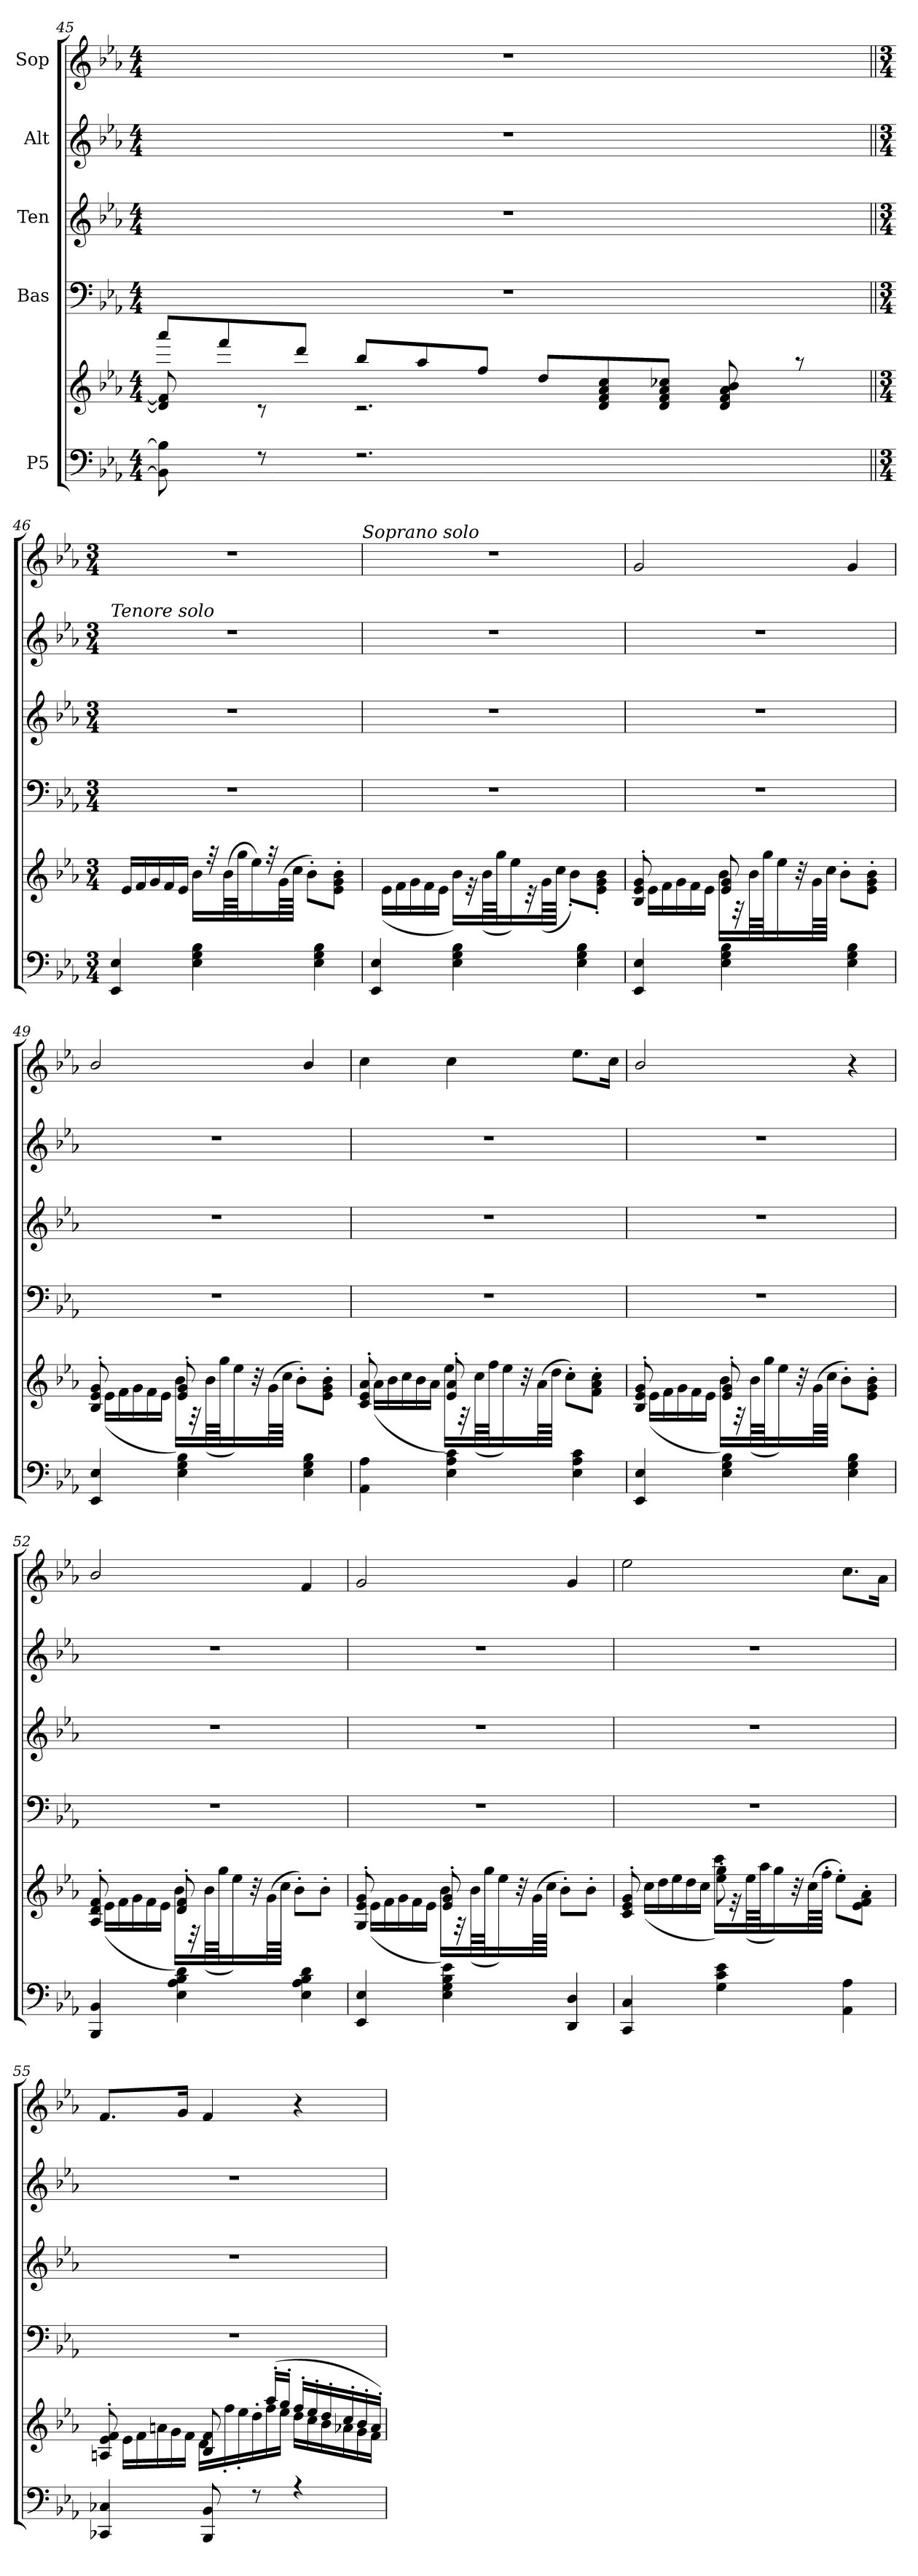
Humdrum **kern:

**kern	**kern	**kern	**kern	**kern	**kern
*part5	*part5	*part4	*part3	*part2	*part1
*staff6	*staff5	*staff4	*staff3	*staff2	*staff1
*I"P5	*	*I"Bas	*I"Ten	*I"Alt	*I"Sop
*clefF4	*clefG2	*clefF4	*clefG2	*clefG2	*clefG2
*k[b-e-a-]	*k[b-e-a-]	*k[b-e-a-]	*k[b-e-a-]	*k[b-e-a-]	*k[b-e-a-]
*E-:	*E-:	*E-:	*E-:	*E-:	*E-:
*M4/4	*M4/4	*M4/4	*M4/4	*M4/4	*M4/4
=45	=45	=45	=45	=45	=45
*^	*	*	*	*	*
*	*	*Xtuplet	*	*	*	*
*	*	*^	*	*	*	*
8BB-\] 8B-\]	1ryy	12aaa-/L	8d/] 8f/]	1r	1r	1r	1r
.	.	12fff/	.	.	.	.	.
8r	.	.	8rc	.	.	.	.
.	.	12ddd/J	.	.	.	.	.
2.r	.	12bb-/L	2.rc	.	.	.	.
.	.	12aa-/	.	.	.	.	.
.	.	12ff/J	.	.	.	.	.
.	.	12dd/L	.	.	.	.	.
.	.	12d/ 12f/ 12a-/ 12cc/	.	.	.	.	.
.	.	12d/ 12f/ 12a-/ 12cc-X/J	.	.	.	.	.
.	.	8d/ 8f/ 8a-/ 8b-/	.	.	.	.	.
.	.	8raa	.	.	.	.	.
!!LO:LB:g=z
=46||	=46||	=46||	=46||	=46||	=46||	=46||	=46||
*M3/4	*	*M3/4	*	*M3/4	*M3/4	*M3/4	*M3/4
!	!	!	!	!	!	!LO:TX:a:i:t=Tenore solo	!
!	!	!	!	!	!LO:N:vis=1	!	!LO:N:vis=1
4EE-/ 4E-/	2.ryy	24ryy	2.ryy	2.r	2.r	2.r	2.r
.	.	24e-/LL	.	.	.	.	.
.	.	24f/	.	.	.	.	.
.	.	24g/	.	.	.	.	.
.	.	24f/	.	.	.	.	.
.	.	24e-/JJ	.	.	.	.	.
4E-\ 4G\ 4B-\	.	24b-\KL	.	.	.	.	.
.	.	32r	.	.	.	.	.
.	.	(>64b-\LLL	.	.	.	.	.
.	.	64gg\JJ	.	.	.	.	.
.	.	16ee-\J)	.	.	.	.	.
.	.	32r	.	.	.	.	.
.	.	(>64g\LLL	.	.	.	.	.
.	.	64cc\JJJJ	.	.	.	.	.
.	.	8b-'<\L)	.	.	.	.	.
4E-\ 4G\ 4B-\	.	.	.	.	.	.	.
.	.	8e-\'> 8g\'> 8b-\'>J	.	.	.	.	.
.	.	48ryy	.	.	.	.	.
!	!	!	!	!	!	!	!LO:TX:a:i:t=Soprano solo
=47	=47	=47	=47	=47	=47	=47	=47
!	!	!	!	!	!LO:N:vis=1	!	!LO:N:vis=1
4EE-/ 4E-/	2.ryy	2.ryy	24ryy	2.r	2.r	2.r	2.r
.	.	.	(>24e-\LL	.	.	.	.
.	.	.	24f\	.	.	.	.
.	.	.	24g\	.	.	.	.
.	.	.	24f\	.	.	.	.
.	.	.	24e-\JJ	.	.	.	.
4E-\ 4G\ 4B-\	.	.	24b-\KL)	.	.	.	.
.	.	.	32r	.	.	.	.
.	.	.	(>64b-\LLL	.	.	.	.
.	.	.	64gg\JJ	.	.	.	.
.	.	.	16ee-\J)	.	.	.	.
.	.	.	32r	.	.	.	.
.	.	.	(>64g\LLL	.	.	.	.
.	.	.	64cc\JJJJ	.	.	.	.
.	.	.	8b-'<\L)	.	.	.	.
4E-\ 4G\ 4B-\	.	.	.	.	.	.	.
.	.	.	8e-\'> 8g\'> 8b-\'>J	.	.	.	.
.	.	.	48ryy	.	.	.	.
=48	=48	=48	=48	=48	=48	=48	=48
!	!	!	!	!	!LO:N:vis=1	!	!
4EE-/ 4E-/	2.ryy	8B-/'> 8e-/'> 8g/'>	24ryy	2.r	2.r	2.r	2g/
.	.	.	24e-\LL	.	.	.	.
.	.	.	24f\	.	.	.	.
.	.	8ryy	24g\	.	.	.	.
.	.	.	24f\	.	.	.	.
.	.	.	24e-\JJ	.	.	.	.
4E-\ 4G\ 4B-\	.	8e-/ 8g/	24b-\KL	.	.	.	.
.	.	.	32r	.	.	.	.
.	.	.	64b-\LLL	.	.	.	.
.	.	.	64gg\JJ	.	.	.	.
.	.	.	16ee-\J	.	.	.	.
.	.	4.ryy	.	.	.	.	.
.	.	.	32r	.	.	.	.
.	.	.	64g\LLL	.	.	.	.
.	.	.	64cc\JJJJ	.	.	.	.
.	.	.	8b-'<\L	.	.	.	.
4E-\ 4G\ 4B-\	.	.	.	.	.	.	4g/
.	.	.	8e-\'< 8g\'< 8b-\'<J	.	.	.	.
.	.	.	48ryy	.	.	.	.
!!LO:PB:g=z
=49	=49	=49	=49	=49	=49	=49	=49
!	!	!	!	!	!LO:N:vis=1	!	!
4EE-/ 4E-/	2.ryy	8B-/'> 8e-/'> 8g/'>	24ryy	2.r	2.r	2.r	2b-/
.	.	.	(>24e-\LL	.	.	.	.
.	.	.	24f\	.	.	.	.
.	.	8ryy	24g\	.	.	.	.
.	.	.	24f\	.	.	.	.
.	.	.	24e-\JJ	.	.	.	.
4E-\ 4G\ 4B-\	.	8e-/'< 8g/'<	24b-\KL)	.	.	.	.
.	.	.	32r	.	.	.	.
.	.	.	(>64b-\LLL	.	.	.	.
.	.	.	64gg\JJ	.	.	.	.
.	.	.	16ee-\J)	.	.	.	.
.	.	4.ryy	.	.	.	.	.
.	.	.	32r	.	.	.	.
.	.	.	(>64g\LLL	.	.	.	.
.	.	.	64cc\JJJJ	.	.	.	.
.	.	.	8b-'<\L)	.	.	.	.
4E-\ 4G\ 4B-\	.	.	.	.	.	.	4b-/
.	.	.	8e-\'< 8g\'< 8b-\'<J	.	.	.	.
.	.	.	48ryy	.	.	.	.
=50	=50	=50	=50	=50	=50	=50	=50
!	!	!	!	!	!LO:N:vis=1	!	!
4AA-\ 4A-\	2.ryy	8c/'> 8e-/'> 8a-/'>	24ryy	2.r	2.r	2.r	4cc\
.	.	.	(>24a-\LL	.	.	.	.
.	.	.	24b-\	.	.	.	.
.	.	8ryy	24cc\	.	.	.	.
.	.	.	24b-\	.	.	.	.
.	.	.	24a-\JJ	.	.	.	.
4E-\ 4A-\ 4c\	.	8e-/'> 8a-/'>	24ee-\KL)	.	.	.	4cc\
.	.	.	32r	.	.	.	.
.	.	.	(>64cc\LLL	.	.	.	.
.	.	.	64ff\JJ	.	.	.	.
.	.	.	16ee-\J)	.	.	.	.
.	.	4.ryy	.	.	.	.	.
.	.	.	32r	.	.	.	.
.	.	.	(>64a-\LLL	.	.	.	.
.	.	.	64dd\JJJJ	.	.	.	.
.	.	.	8cc'<\L)	.	.	.	.
4E-\ 4A-\ 4c\	.	.	.	.	.	.	8.ee-\L
.	.	.	8f\'< 8a-\'< 8cc\'<J	.	.	.	.
.	.	.	.	.	.	.	16cc\Jk
.	.	.	48ryy	.	.	.	.
=51	=51	=51	=51	=51	=51	=51	=51
!	!	!	!	!	!LO:N:vis=1	!	!
4EE-/ 4E-/	2.ryy	8B-/'> 8e-/'> 8g/'>	24ryy	2.r	2.r	2.r	2b-/
.	.	.	(>24e-\LL	.	.	.	.
.	.	.	24f\	.	.	.	.
.	.	8ryy	24g\	.	.	.	.
.	.	.	24f\	.	.	.	.
.	.	.	24e-\JJ	.	.	.	.
4E-\ 4G\ 4B-\	.	8e-/'< 8g/'<	24b-\KL)	.	.	.	.
.	.	.	32r	.	.	.	.
.	.	.	(>64b-\LLL	.	.	.	.
.	.	.	64gg\JJ	.	.	.	.
.	.	.	16ee-\J)	.	.	.	.
.	.	4.ryy	.	.	.	.	.
.	.	.	32r	.	.	.	.
.	.	.	(>64g\LLL	.	.	.	.
.	.	.	64cc\JJJJ	.	.	.	.
.	.	.	8b-'<\L)	.	.	.	.
4E-\ 4G\ 4B-\	.	.	.	.	.	.	4r
.	.	.	8e-\'< 8g\'< 8b-\'<J	.	.	.	.
.	.	.	48ryy	.	.	.	.
!!LO:LB:g=z
=52	=52	=52	=52	=52	=52	=52	=52
!	!	!	!	!	!LO:N:vis=1	!	!
4BBB-/ 4BB-/	2.ryy	8A-/'> 8d/'> 8f/'>	24ryy	2.r	2.r	2.r	2b-/
.	.	.	(>24e-\LL	.	.	.	.
.	.	.	24f\	.	.	.	.
.	.	8ryy	24g\	.	.	.	.
.	.	.	24f\	.	.	.	.
.	.	.	24e-\JJ	.	.	.	.
4E-\ 4A-\ 4B-\ 4d\	.	8d/'< 8f/'<	24b-\KL)	.	.	.	.
.	.	.	32r	.	.	.	.
.	.	.	(>64b-\LLL	.	.	.	.
.	.	.	64gg\JJ	.	.	.	.
.	.	.	16ee-\J)	.	.	.	.
.	.	4.ryy	.	.	.	.	.
.	.	.	32r	.	.	.	.
.	.	.	(>64g\LLL	.	.	.	.
.	.	.	64cc\JJJJ	.	.	.	.
.	.	.	8b-'<\L)	.	.	.	.
4E-\ 4A-\ 4B-\ 4d\	.	.	.	.	.	.	4f/
.	.	.	8b-'<\J	.	.	.	.
.	.	.	48ryy	.	.	.	.
=53	=53	=53	=53	=53	=53	=53	=53
!	!	!	!	!	!LO:N:vis=1	!	!
4EE-/ 4E-/	2.ryy	8G/'> 8e-/'> 8g/'>	24ryy	2.r	2.r	2.r	2g/
.	.	.	(>24e-\LL	.	.	.	.
.	.	.	24f\	.	.	.	.
.	.	8ryy	24g\	.	.	.	.
.	.	.	24f\	.	.	.	.
.	.	.	24e-\JJ	.	.	.	.
4E-\ 4G\ 4B-\ 4e-\	.	8e-/'< 8g/'<	24b-\KL)	.	.	.	.
.	.	.	32r	.	.	.	.
.	.	.	(>64b-\LLL	.	.	.	.
.	.	.	64gg\JJ	.	.	.	.
.	.	.	16ee-\J)	.	.	.	.
.	.	4.ryy	.	.	.	.	.
.	.	.	32r	.	.	.	.
.	.	.	(>64g\LLL	.	.	.	.
.	.	.	64cc\JJJJ	.	.	.	.
.	.	.	8b-'<\L)	.	.	.	.
4DD/ 4D/	.	.	.	.	.	.	4g/
.	.	.	8b-'<\J	.	.	.	.
.	.	.	48ryy	.	.	.	.
=54	=54	=54	=54	=54	=54	=54	=54
!	!	!	!	!	!LO:N:vis=1	!	!
4CC/ 4C/	2.ryy	8c/'> 8e-/'> 8g/'>	24ryy	2.r	2.r	2.r	2ee-\
.	.	.	(>24cc\LL	.	.	.	.
.	.	.	24dd\	.	.	.	.
.	.	8ryy	24ee-\	.	.	.	.
.	.	.	24dd\	.	.	.	.
.	.	.	24cc\JJ	.	.	.	.
4G\ 4c\ 4e-\	.	8ee-\'< 8gg\'<	24ccc\KL)	.	.	.	.
.	.	.	32r	.	.	.	.
.	.	.	(>64ee-\LLL	.	.	.	.
.	.	.	64aa-\JJ	.	.	.	.
.	.	.	16gg\J)	.	.	.	.
.	.	4.ryy	.	.	.	.	.
.	.	.	32r	.	.	.	.
.	.	.	(>64cc\LLL	.	.	.	.
.	.	.	64ff'<\JJJJ	.	.	.	.
.	.	.	8ee-'<\L)	.	.	.	.
4AA-\ 4A-\	.	.	.	.	.	.	8.cc\L
.	.	.	8e-\'< 8f\'< 8a-\'<J	.	.	.	.
.	.	.	.	.	.	.	16a-\Jk
.	.	.	48ryy	.	.	.	.
!!LO:PB:g=z
=55	=55	=55	=55	=55	=55	=55	=55
!	!	!	!	!	!LO:N:vis=1	!	!
4CC-X/ 4C-X/	2.ryy	8An/'> 8e-/'> 8f/'>	24ryy	2.r	2.r	2.r	8.f/L
.	.	.	24e-\LL	.	.	.	.
.	.	.	24f\	.	.	.	.
.	.	8ryy	24an\	.	.	.	.
.	.	.	24g\	.	.	.	.
.	.	.	.	.	.	.	16g/Jk
.	.	.	24f\JJ	.	.	.	.
8BBB-/ 8BB-/	.	8B-/ 8f/	24d\LL	.	.	.	4f/
.	.	.	24ff'<\	.	.	.	.
.	.	.	24ee-'<\	.	.	.	.
8r	.	24ryy	24dd'<\	.	.	.	.
.	.	(>24aa-'</LL	24ff\	.	.	.	.
.	.	24gg'</JJ	24ee-\JJ	.	.	.	.
4r	.	24ff'</LL	24dd\LL	.	.	.	4r
.	.	24ee-'</	24cc\	.	.	.	.
.	.	24dd'</	24b-\	.	.	.	.
.	.	24cc'</	24a-X\	.	.	.	.
.	.	24b-'>/	24g\	.	.	.	.
.	.	24a-'>/JJ)	24f\JJ	.	.	.	.
*v	*v	*	*	*	*	*	*
*	*v	*v	*	*	*	*
=	=	=	=	=	=
*-	*-	*-	*-	*-	*-
